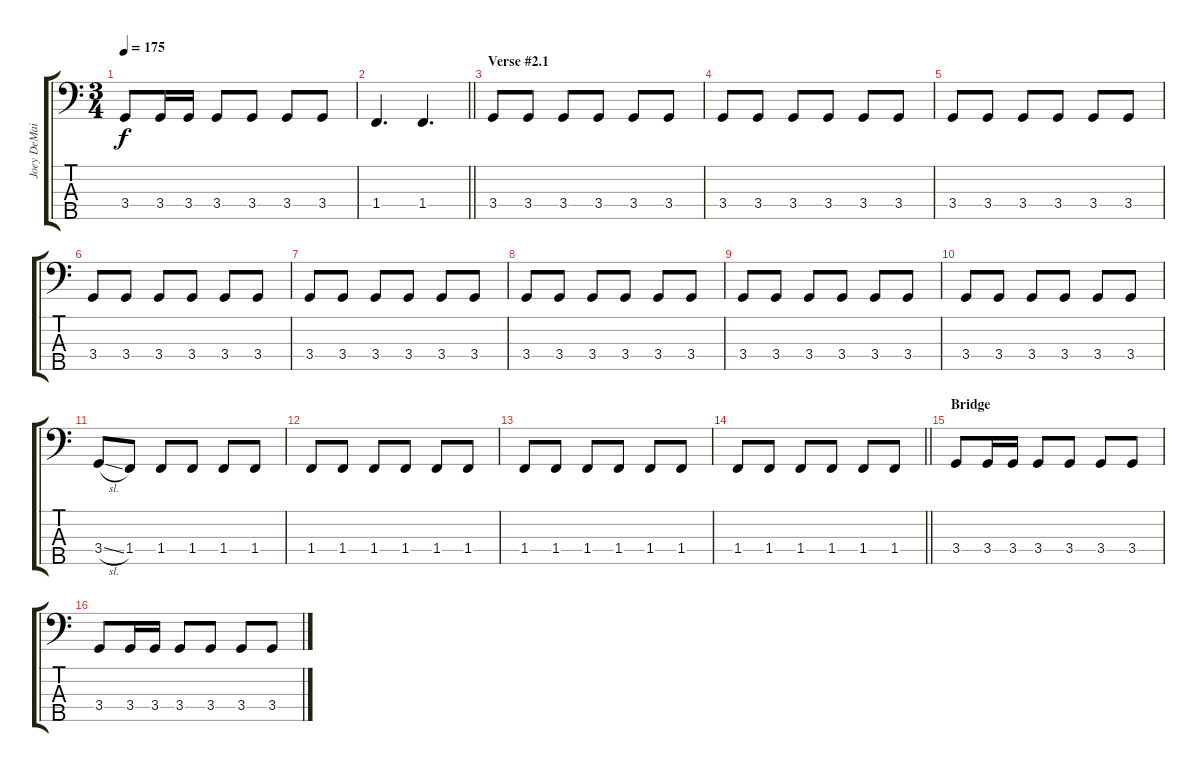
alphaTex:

\track ("Joey DeMaio" "Joey DeMai") {instrument electricbasspick}
\staff {score tabs}
\tuning (G2 D2 A1 E1 B0) {hide}
\ts (3 4)
\tempo 175
\clef f4
\ks c
3.4.8{dy f} 3.4.16 3.4.16 3.4.8 3.4.8 3.4.8 3.4.8 |
\barLineRight lightlight
1.4.4{d} 1.4.4{d} |
\section ("" "Verse #2.1")
3.4.8 3.4.8 3.4.8 3.4.8 3.4.8 3.4.8 |
3.4.8 3.4.8 3.4.8 3.4.8 3.4.8 3.4.8 |
3.4.8 3.4.8 3.4.8 3.4.8 3.4.8 3.4.8 |
3.4.8 3.4.8 3.4.8 3.4.8 3.4.8 3.4.8 |
3.4.8 3.4.8 3.4.8 3.4.8 3.4.8 3.4.8 |
3.4.8 3.4.8 3.4.8 3.4.8 3.4.8 3.4.8 |
3.4.8 3.4.8 3.4.8 3.4.8 3.4.8 3.4.8 |
3.4.8 3.4.8 3.4.8 3.4.8 3.4.8 3.4.8 |
3.4{sl}.8 1.4.8 1.4.8 1.4.8 1.4.8 1.4.8 |
1.4.8 1.4.8 1.4.8 1.4.8 1.4.8 1.4.8 |
1.4.8 1.4.8 1.4.8 1.4.8 1.4.8 1.4.8 |
\barLineRight lightlight
1.4.8 1.4.8 1.4.8 1.4.8 1.4.8 1.4.8 |
\section ("" "Bridge")
3.4.8 3.4.16 3.4.16 3.4.8 3.4.8 3.4.8 3.4.8 |
3.4.8 3.4.16 3.4.16 3.4.8 3.4.8 3.4.8 3.4.8
